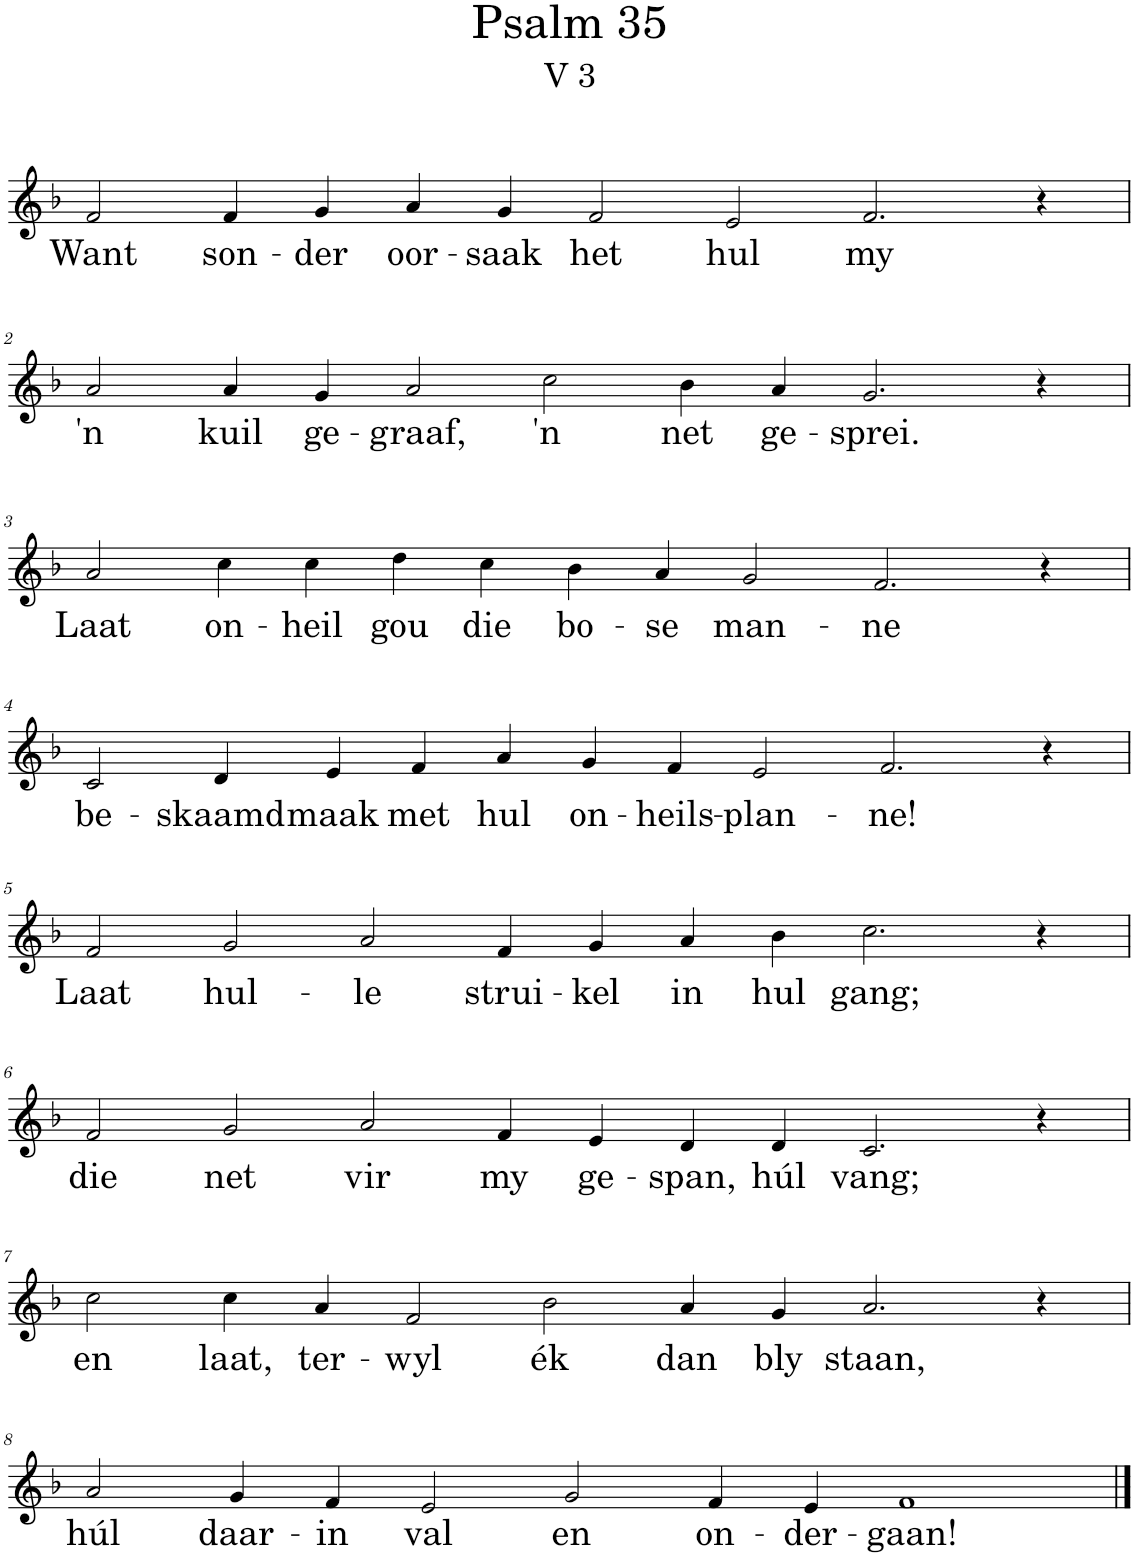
**kern	**text
*part1	*part1
*staff1	*staff1
*I"Pipe Organ	*
*I'Org.	*
*clefG2	*
*k[b-]	*
*M14/4	*
=1	=1
!	!LO:LY:b
2f/	Want
!	!LO:LY:b
4f/	son-
!	!LO:LY:b
4g/	-der
!	!LO:LY:b
4a/	oor-
!	!LO:LY:b
4g/	-saak
!	!LO:LY:b
2f/	het
!	!LO:LY:b
2e/	hul
!	!LO:LY:b
2.f/	my
4r	.
!!LO:LB:g=z
=2	=2
!	!LO:LY:b
2a/	'n
!	!LO:LY:b
4a/	kuil
!	!LO:LY:b
4g/	ge-
!	!LO:LY:b
2a/	-graaf,
!	!LO:LY:b
2cc\	'n
!	!LO:LY:b
4b-\	net
!	!LO:LY:b
4a/	ge-
!	!LO:LY:b
2.g/	-sprei.
4r	.
!!LO:LB:g=z
=3	=3
!	!LO:LY:b
2a/	Laat
!	!LO:LY:b
4cc\	on-
!	!LO:LY:b
4cc\	-heil
!	!LO:LY:b
4dd\	gou
!	!LO:LY:b
4cc\	die
!	!LO:LY:b
4b-\	bo-
!	!LO:LY:b
4a/	-se
!	!LO:LY:b
2g/	man-
!	!LO:LY:b
2.f/	-ne
4r	.
!!LO:LB:g=z
=4	=4
!	!LO:LY:b
2c/	be-
!	!LO:LY:b
4d/	-skaamd
!	!LO:LY:b
4e/	maak
!	!LO:LY:b
4f/	met
!	!LO:LY:b
4a/	hul
!	!LO:LY:b
4g/	on-
!	!LO:LY:b
4f/	-heils-
!	!LO:LY:b
2e/	-plan-
!	!LO:LY:b
2.f/	-ne!
4r	.
!!LO:LB:g=z
=5	=5
!	!LO:LY:b
2f/	Laat
!	!LO:LY:b
2g/	hul-
!	!LO:LY:b
2a/	-le
!	!LO:LY:b
4f/	strui-
!	!LO:LY:b
4g/	-kel
!	!LO:LY:b
4a/	in
!	!LO:LY:b
4b-\	hul
!	!LO:LY:b
2.cc\	gang;
4r	.
!!LO:LB:g=z
=6	=6
!	!LO:LY:b
2f/	die
!	!LO:LY:b
2g/	net
!	!LO:LY:b
2a/	vir
!	!LO:LY:b
4f/	my
!	!LO:LY:b
4e/	ge-
!	!LO:LY:b
4d/	-span,
!	!LO:LY:b
4d/	húl
!	!LO:LY:b
2.c/	vang;
4r	.
!!LO:LB:g=z
=7	=7
!	!LO:LY:b
2cc\	en
!	!LO:LY:b
4cc\	laat,
!	!LO:LY:b
4a/	ter-
!	!LO:LY:b
2f/	-wyl
!	!LO:LY:b
2b-\	ék
!	!LO:LY:b
4a/	dan
!	!LO:LY:b
4g/	bly
!	!LO:LY:b
2.a/	staan,
4r	.
!!LO:LB:g=z
=8	=8
!	!LO:LY:b
2a/	húl
!	!LO:LY:b
4g/	daar-
!	!LO:LY:b
4f/	-in
!	!LO:LY:b
2e/	val
!	!LO:LY:b
2g/	en
!	!LO:LY:b
4f/	on-
!	!LO:LY:b
4e/	-der-
!	!LO:LY:b
1f	-gaan!
==	==
*-	*-
